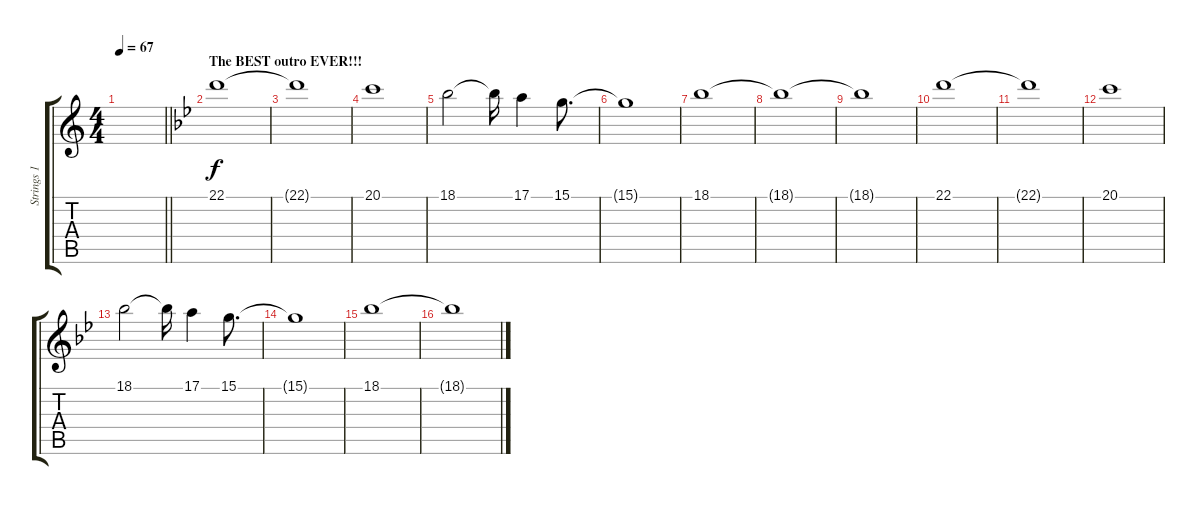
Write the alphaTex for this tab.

\track ("Strings 1" "Strings 1") {instrument stringensemble1}
\staff {score tabs}
\tuning (E4 B3 G3 D3 A2 D2) {hide}
\ts (4 4)
\tempo 67
\clef g2
\barLineRight lightlight
\ks c
|
\section ("" "The BEST outro EVER!!!")
\ks bb
22.1.1{volume 15} |
22.1{t}.1 |
20.1.1 |
18.1.2 18.1{t}.16 17.1.4 15.1.8{d} |
15.1{t}.1{volume 12} |
18.1.1 |
18.1{t}.1 |
18.1{t}.1 |
22.1.1{volume 15} |
22.1{t}.1 |
20.1.1 |
18.1.2 18.1{t}.16 17.1.4 15.1.8{d} |
15.1{t}.1{volume 12} |
18.1.1 |
18.1{t}.1
